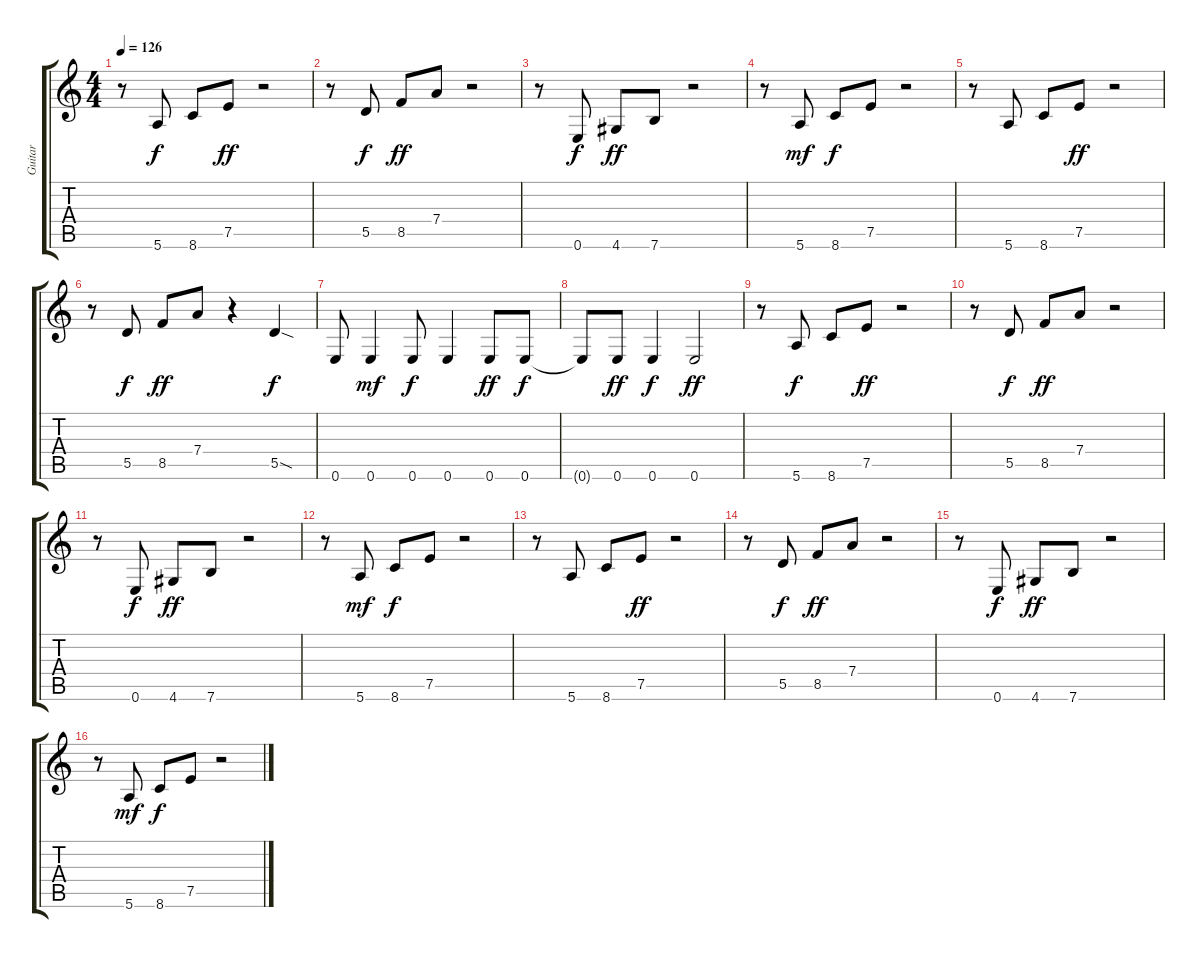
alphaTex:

\track ("Guitar" "Guitar") {instrument electricguitarclean}
\staff {score tabs}
\tuning (E4 B3 G3 D3 A2 E2) {hide}
\ts (4 4)
\tempo 126
\clef g2
\ks c
r.8{dy f} 5.6.8 8.6.8 7.5.8{dy ff} r.2 |
r.8 5.5.8{dy f} 8.5.8{dy ff} 7.4.8 r.2 |
r.8 0.6.8{dy f} 4.6.8{dy ff} 7.6.8 r.2 |
r.8 5.6.8{dy mf} 8.6.8{dy f} 7.5.8 r.2 |
r.8 5.6.8 8.6.8 7.5.8{dy ff} r.2 |
r.8 5.5.8{dy f} 8.5.8{dy ff} 7.4.8 r.4 5.5{sod}.4{dy f} |
0.6.8 0.6.4{dy mf} 0.6.8{dy f} 0.6.4 0.6.8{dy ff} 0.6.8{dy f} |
0.6{t}.8 0.6.8{dy ff} 0.6.4{dy f} 0.6.2{dy ff} |
r.8 5.6.8{dy f} 8.6.8 7.5.8{dy ff} r.2 |
r.8 5.5.8{dy f} 8.5.8{dy ff} 7.4.8 r.2 |
r.8 0.6.8{dy f} 4.6.8{dy ff} 7.6.8 r.2 |
r.8 5.6.8{dy mf} 8.6.8{dy f} 7.5.8 r.2 |
r.8 5.6.8 8.6.8 7.5.8{dy ff} r.2 |
r.8 5.5.8{dy f} 8.5.8{dy ff} 7.4.8 r.2 |
r.8 0.6.8{dy f} 4.6.8{dy ff} 7.6.8 r.2 |
r.8 5.6.8{dy mf} 8.6.8{dy f} 7.5.8 r.2
